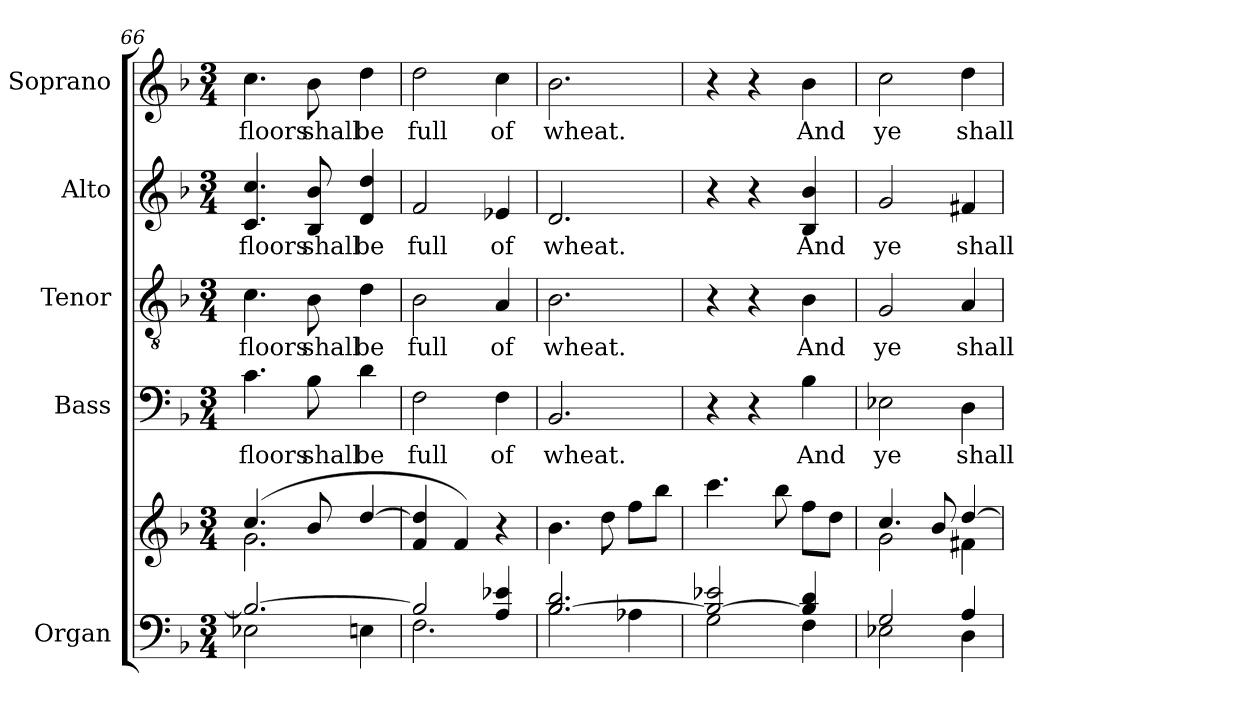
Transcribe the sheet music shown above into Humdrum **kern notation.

**kern	**kern	**kern	**text	**kern	**text	**kern	**text	**kern	**text
*part5	*part5	*part4	*part4	*part3	*part3	*part2	*part2	*part1	*part1
*staff6	*staff5	*staff4	*staff4	*staff3	*staff3	*staff2	*staff2	*staff1	*staff1
*I"Organ	*	*I"Bass	*	*I"Tenor	*	*I"Alto	*	*I"Soprano	*
*I'Org.	*	*I'B.	*	*I'T.	*	*I'A.	*	*I'S.	*
!!LO:LB:g=z
*clefF4	*clefG2	*clefF4	*	*clefGv2	*	*clefG2	*	*clefG2	*
*	*	*	*	*ITrd7c12	*	*	*	*	*
*k[b-]	*k[b-]	*k[b-]	*	*k[b-]	*	*k[b-]	*	*k[b-]	*
*F:	*F:	*F:	*	*F:	*	*F:	*	*F:	*
*M3/4	*M3/4	*M3/4	*	*M3/4	*	*M3/4	*	*M3/4	*
=66	=66	=66	=66	=66	=66	=66	=66	=66	=66
*^	*^	*	*	*	*	*	*	*	*
!	!	!	!	!	!LO:LY:b:color=#000000	!	!	!	!	!	!
!	!	!	!	!	!	!	!LO:LY:b:color=#000000	!	!	!	!
!	!	!	!	!	!	!	!	!	!LO:LY:b:color=#000000	!	!
!	!	!	!	!	!	!	!	!	!	!	!LO:LY:b:color=#000000
2.B-i/_	2E-Xi\	(4.cci/	2.gi\	4.ci\	floors	4.Ci\	floors	4.ci/ 4.cci	floors	4.cci\	floors
!	!	!	!	!	!LO:LY:b:color=#000000	!	!	!	!	!	!
!	!	!	!	!	!	!	!LO:LY:b:color=#000000	!	!	!	!
!	!	!	!	!	!	!	!	!	!LO:LY:b:color=#000000	!	!
!	!	!	!	!	!	!	!	!	!	!	!LO:LY:b:color=#000000
.	.	8b-i/	.	8B-i\	shall	8BB-i\	shall	8B-i/ 8b-i	shall	8b-i\	shall
!	!	!	!	!	!LO:LY:b:color=#000000	!	!	!	!	!	!
!	!	!	!	!	!	!	!LO:LY:b:color=#000000	!	!	!	!
!	!	!	!	!	!	!	!	!	!LO:LY:b:color=#000000	!	!
!	!	!	!	!	!	!	!	!	!	!	!LO:LY:b:color=#000000
.	4Eni\	[4ddi/	.	4di\	be	4Di\	be	4di/ 4ddi	be	4ddi\	be
*	*	*v	*v	*	*	*	*	*	*	*	*
=67	=67	=67	=67	=67	=67	=67	=67	=67	=67	=67
!	!	!	!	!LO:LY:b:color=#000000	!	!	!	!	!	!
!	!	!	!	!	!	!LO:LY:b:color=#000000	!	!	!	!
!	!	!	!	!	!	!	!	!LO:LY:b:color=#000000	!	!
!	!	!	!	!	!	!	!	!	!	!LO:LY:b:color=#000000
2B-i/]	2.Fi\	4fi/ 4ddi]	2Fi\	full	2BB-i\	full	2fi/	full	2ddi\	full
.	.	4fi/)	.	.	.	.	.	.	.	.
!	!	!	!	!LO:LY:b:color=#000000	!	!	!	!	!	!
!	!	!	!	!	!	!LO:LY:b:color=#000000	!	!	!	!
!	!	!	!	!	!	!	!	!LO:LY:b:color=#000000	!	!
!	!	!	!	!	!	!	!	!	!	!LO:LY:b:color=#000000
4Ai/ 4e-Xi	.	4r	4Fi\	of	4AAi/	of	4e-Xi/	of	4cci\	of
=68	=68	=68	=68	=68	=68	=68	=68	=68	=68	=68
!	!	!	!	!LO:LY:b:color=#000000	!	!	!	!	!	!
!	!	!	!	!	!	!LO:LY:b:color=#000000	!	!	!	!
!	!	!	!	!	!	!	!	!LO:LY:b:color=#000000	!	!
!	!	!	!	!	!	!	!	!	!	!LO:LY:b:color=#000000
[2.B-i/ 2.di	2B-i\	4.b-i\	2.BB-i/	wheat.	2.BB-i\	wheat.	2.di/	wheat.	2.b-i\	wheat.
.	.	8ddi\	.	.	.	.	.	.	.	.
.	4A-Xi\	8ffi\L	.	.	.	.	.	.	.	.
.	.	8bb-i\J	.	.	.	.	.	.	.	.
=69	=69	=69	=69	=69	=69	=69	=69	=69	=69	=69
2B-i/_ 2e-Xi	2Gi\	4.ccci\	4r	.	4r	.	4r	.	4r	.
.	.	.	4r	.	4r	.	4r	.	4r	.
.	.	8bb-i\	.	.	.	.	.	.	.	.
!	!	!	!	!LO:LY:b:color=#000000	!	!	!	!	!	!
!	!	!	!	!	!	!LO:LY:b:color=#000000	!	!	!	!
!	!	!	!	!	!	!	!	!LO:LY:b:color=#000000	!	!
!	!	!	!	!	!	!	!	!	!	!LO:LY:b:color=#000000
4B-i/] 4di	4Fi\	8ffi\L	4B-i\	And	4BB-i\	And	4B-i/ 4b-i	And	4b-i\	And
.	.	8ddi\J	.	.	.	.	.	.	.	.
=70	=70	=70	=70	=70	=70	=70	=70	=70	=70	=70
*	*	*^	*	*	*	*	*	*	*	*
!	!	!	!	!	!LO:LY:b:color=#000000	!	!	!	!	!	!
!	!	!	!	!	!	!	!LO:LY:b:color=#000000	!	!	!	!
!	!	!	!	!	!	!	!	!	!LO:LY:b:color=#000000	!	!
!	!	!	!	!	!	!	!	!	!	!	!LO:LY:b:color=#000000
2Gi/	2E-Xi\	4.cci/	2gi\	2E-Xi\	ye	2GGi/	ye	2gi/	ye	2cci\	ye
.	.	8b-i/	.	.	.	.	.	.	.	.	.
!	!	!	!	!	!LO:LY:b:color=#000000	!	!	!	!	!	!
!	!	!	!	!	!	!	!LO:LY:b:color=#000000	!	!	!	!
!	!	!	!	!	!	!	!	!	!LO:LY:b:color=#000000	!	!
!	!	!	!	!	!	!	!	!	!	!	!LO:LY:b:color=#000000
4Ai/	4Di\	[4ddi/	4f#Xi\	4Di\	shall	4AAi/	shall	4f#Xi/	shall	4ddi\	shall
*v	*v	*	*	*	*	*	*	*	*	*	*
*	*v	*v	*	*	*	*	*	*	*	*
=	=	=	=	=	=	=	=	=	=
*-	*-	*-	*-	*-	*-	*-	*-	*-	*-
